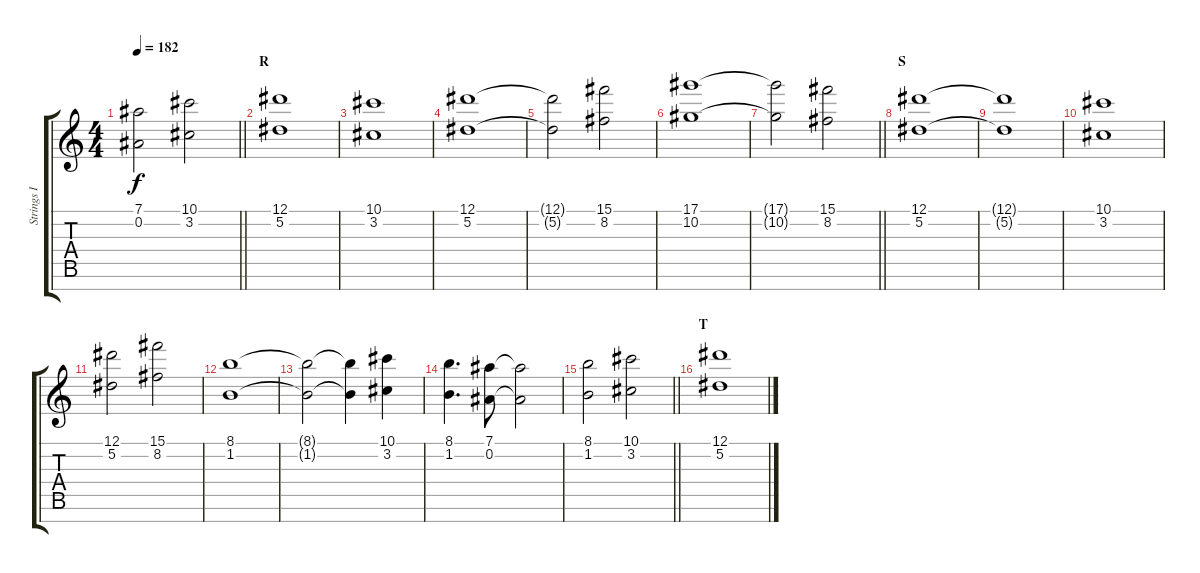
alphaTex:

\track ("Strings I" "Strings I") {instrument stringensemble1}
\staff {score tabs}
\tuning (Eb5 Bb4 Gb4 Db4 Ab3 Eb3 Bb2) {hide}
\ts (4 4)
\tempo 182
\clef g2
\barLineRight lightlight
\ks c
(7.1{t} 0.2{t}).2{dy f} (10.1 3.2).2 |
\section ("" "R")
(12.1 5.2).1 |
(10.1 3.2).1 |
(12.1 5.2).1 |
(12.1{t} 5.2{t}).2 (15.1 8.2).2 |
(17.1 10.2).1 |
\barLineRight lightlight
(17.1{t} 10.2{t}).2 (15.1 8.2).2 |
\section ("" "S")
(12.1 5.2).1 |
(12.1{t} 5.2{t}).1 |
(10.1 3.2).1 |
(12.1 5.2).2 (15.1 8.2).2 |
(8.1 1.2).1 |
(8.1{t} 1.2{t}).2 (8.1{t} 1.2{t}).4 (10.1 3.2).4 |
(8.1 1.2).4{d} (7.1 0.2).8 (7.1{t} 0.2{t}).2 |
\barLineRight lightlight
(8.1 1.2).2 (10.1 3.2).2 |
\section ("" "T")
(12.1 5.2).1
